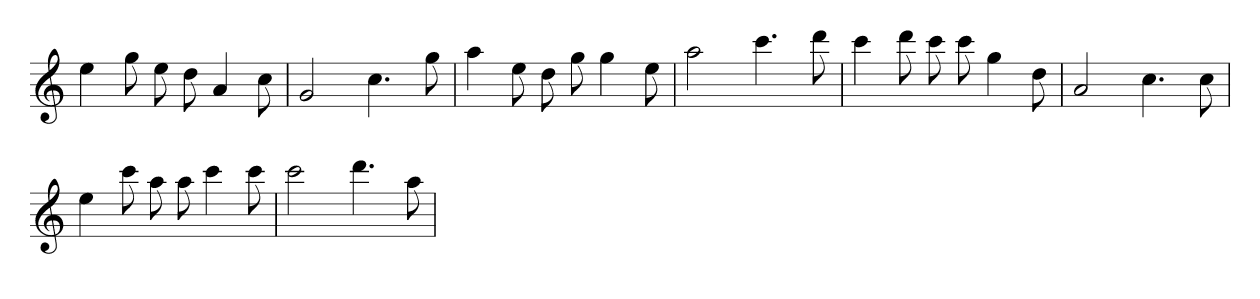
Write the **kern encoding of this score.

**kern
*part1
*staff1
*k[]
*C:
=
4ee
8gg
8ee
8dd
4a
8cc
=
*k[]
*C:
2g
4.cc
8gg
=
*k[]
*C:
4aa
8ee
8dd
8gg
4gg
8ee
=
*k[]
*C:
2aa
4.ccc
8ddd
=
*k[]
*C:
4ccc
8ddd
8ccc
8ccc
4gg
8dd
=
*k[]
*C:
2a
4.cc
8cc
=
*k[]
*C:
4ee
8ccc
8aa
8aa
4ccc
8ccc
=
*k[]
*C:
2ccc
4.ddd
8aa
=
*-
